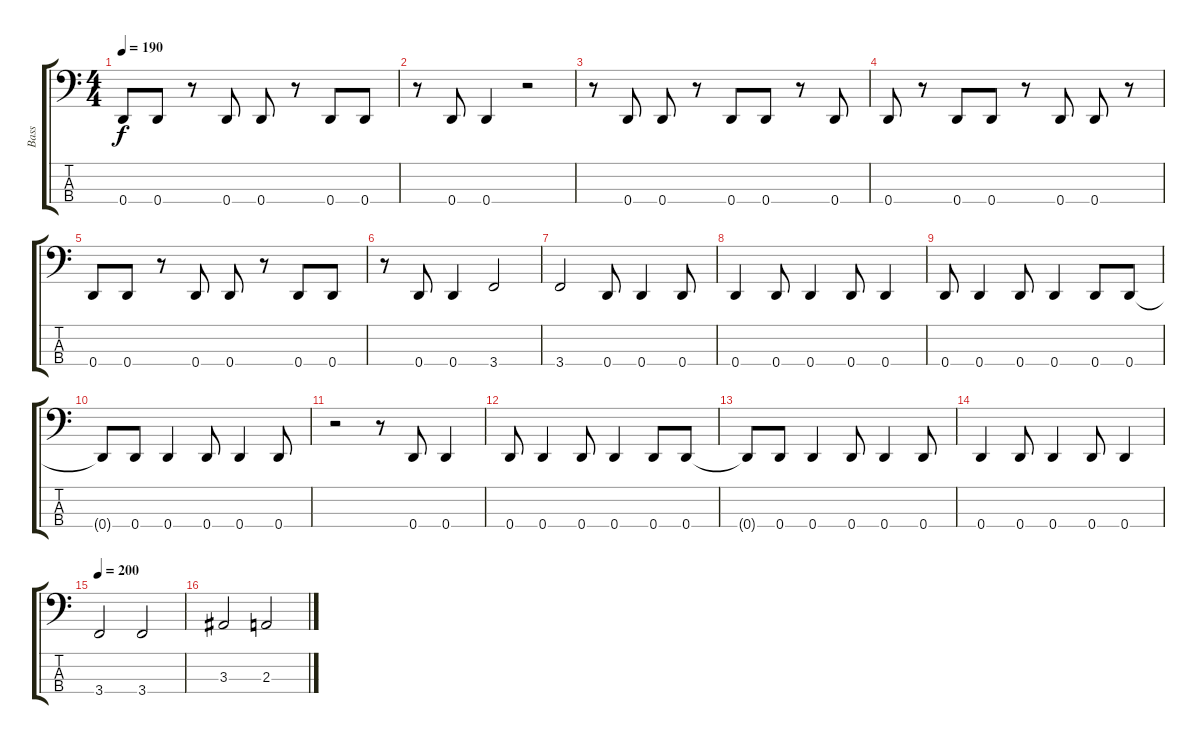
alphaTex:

\track ("Bass" "Bass") {instrument electricbasspick}
\staff {score tabs}
\tuning (F2 C2 G1 D1) {hide}
\ts (4 4)
\tempo 190
\clef f4
\ks c
0.4.8{dy f} 0.4.8 r.8 0.4.8 0.4.8 r.8 0.4.8 0.4.8 |
r.8 0.4.8 0.4.4 r.2 |
r.8 0.4.8 0.4.8 r.8 0.4.8 0.4.8 r.8 0.4.8 |
0.4.8 r.8 0.4.8 0.4.8 r.8 0.4.8 0.4.8 r.8 |
0.4.8 0.4.8 r.8 0.4.8 0.4.8 r.8 0.4.8 0.4.8 |
r.8 0.4.8 0.4.4 3.4.2 |
3.4.2 0.4.8 0.4.4 0.4.8 |
0.4.4 0.4.8 0.4.4 0.4.8 0.4.4 |
0.4.8 0.4.4 0.4.8 0.4.4 0.4.8 0.4.8 |
0.4{t}.8 0.4.8 0.4.4 0.4.8 0.4.4 0.4.8 |
r.2 r.8 0.4.8 0.4.4 |
0.4.8 0.4.4 0.4.8 0.4.4 0.4.8 0.4.8 |
0.4{t}.8 0.4.8 0.4.4 0.4.8 0.4.4 0.4.8 |
0.4.4 0.4.8 0.4.4 0.4.8 0.4.4 |
\tempo 200
3.4.2 3.4.2 |
3.3.2 2.3.2
